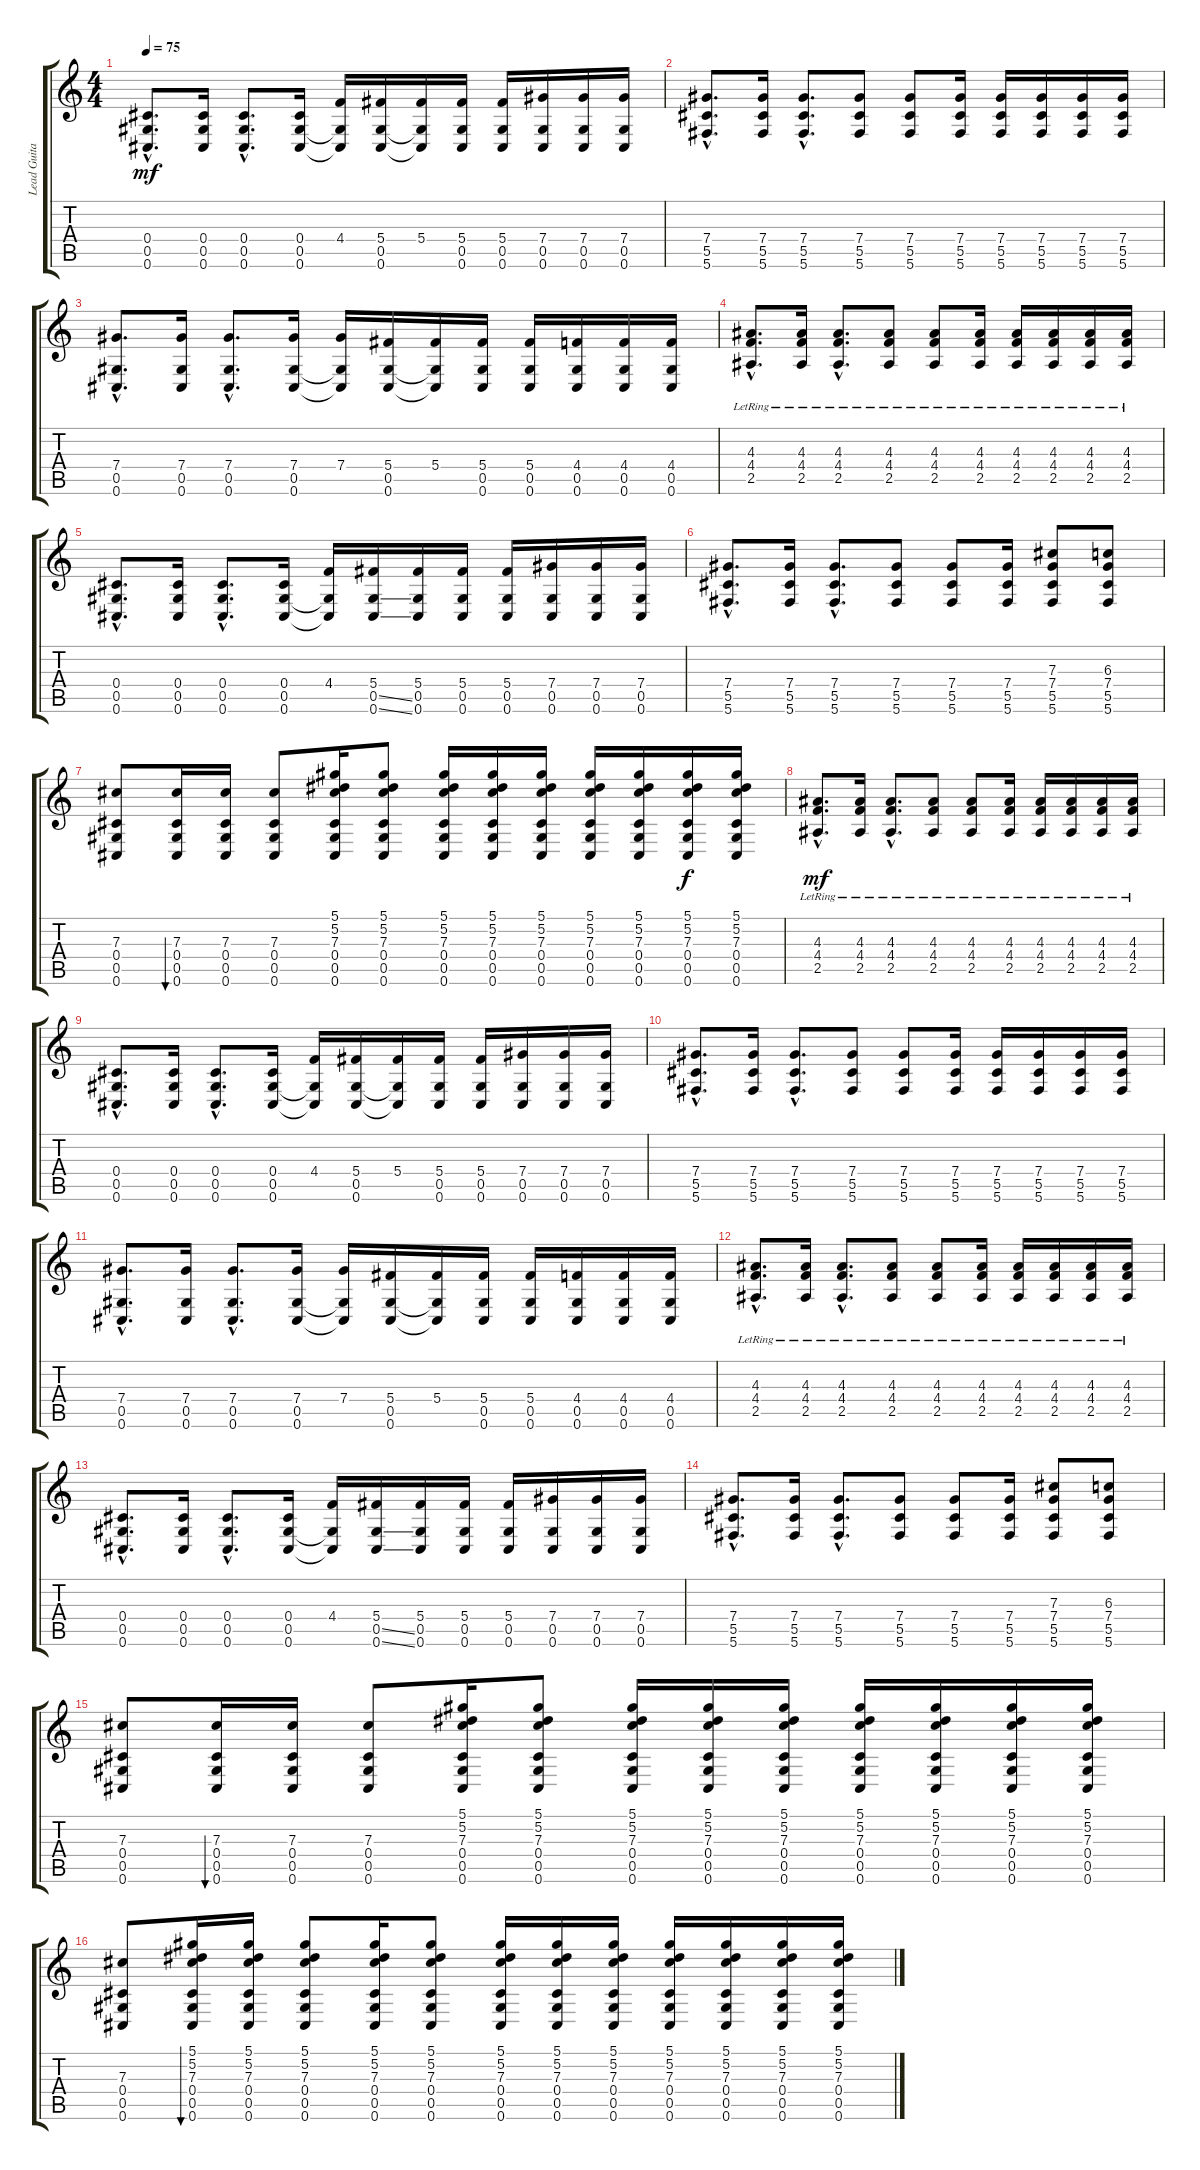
\track ("Lead Guitar " "Lead Guita") {instrument electricguitarclean}
\staff {score tabs}
\tuning (Eb4 Bb3 Gb3 Db3 Ab2 Db2) {hide}
\ts (4 4)
\tempo 75
\clef g2
\ks c
(0.4{hac} 0.5{hac} 0.6{hac}).8{d dy mf} (0.4 0.5 0.6).16 (0.4{hac} 0.5{hac} 0.6{hac}).8{d} (0.4 0.5 0.6).16 (4.4 0.5{t} 0.6{t}).16 (5.4 0.5 0.6).16 (5.4 0.5{t} 0.6{t}).16 (5.4 0.5 0.6).16 (5.4 0.5 0.6).16 (7.4 0.5 0.6).16 (7.4 0.5 0.6).16 (7.4 0.5 0.6).16 |
(7.4{hac} 5.5{hac} 5.6{hac}).8{d} (7.4 5.5 5.6).16 (7.4{hac} 5.5{hac} 5.6{hac}).8{d} (7.4 5.5 5.6).8 (7.4 5.5 5.6).8 (7.4 5.5 5.6).16 (7.4 5.5 5.6).16 (7.4 5.5 5.6).16 (7.4 5.5 5.6).16 (7.4 5.5 5.6).16 |
(7.4{hac} 0.5{hac} 0.6{hac}).8{d} (7.4 0.5 0.6).16 (7.4{hac} 0.5{hac} 0.6{hac}).8{d} (7.4 0.5 0.6).16 (7.4 0.5{t} 0.6{t}).16 (5.4 0.5 0.6).16 (5.4 0.5{t} 0.6{t}).16 (5.4 0.5 0.6).16 (5.4 0.5 0.6).16 (4.4 0.5 0.6).16 (4.4 0.5 0.6).16 (4.4 0.5 0.6).16 |
(4.3{hac lr} 4.4{hac} 2.5{hac}).8{d} (4.3{lr} 4.4 2.5).16 (4.3{hac lr} 4.4{hac} 2.5{hac}).8{d} (4.3{lr} 4.4 2.5).8 (4.3{lr} 4.4 2.5).8 (4.3{lr} 4.4 2.5).16 (4.3{lr} 4.4 2.5).16 (4.3{lr} 4.4 2.5).16 (4.3{lr} 4.4 2.5).16 (4.3{lr} 4.4 2.5).16 |
(0.4{hac} 0.5{hac} 0.6{hac}).8{d} (0.4 0.5 0.6).16 (0.4{hac} 0.5{hac} 0.6{hac}).8{d} (0.4 0.5 0.6).16 (4.4 0.5{t} 0.6{t}).16 (5.4 0.5{ss} 0.6{ss}).16 (5.4 0.5 0.6).16 (5.4 0.5 0.6).16 (5.4 0.5 0.6).16 (7.4 0.5 0.6).16 (7.4 0.5 0.6).16 (7.4 0.5 0.6).16 |
(7.4{hac} 5.5{hac} 5.6{hac}).8{d} (7.4 5.5 5.6).16 (7.4{hac} 5.5{hac} 5.6{hac}).8{d} (7.4 5.5 5.6).8 (7.4 5.5 5.6).8 (7.4 5.5 5.6).16 (7.3 7.4 5.5 5.6).8 (6.3 7.4 5.5 5.6).8 |
(7.3 0.4 0.5 0.6).8 (7.3 0.4 0.5 0.6).16{bu 60} (7.3 0.4 0.5 0.6).16 (7.3 0.4 0.5 0.6).8 (5.1 5.2 7.3 0.4 0.5 0.6).16 (5.1 5.2 7.3 0.4 0.5 0.6).8 (5.1 5.2 7.3 0.4 0.5 0.6).16 (5.1 5.2 7.3 0.4 0.5 0.6).16 (5.1 5.2 7.3 0.4 0.5 0.6).16 (5.1 5.2 7.3 0.4 0.5 0.6).16 (5.1 5.2 7.3 0.4 0.5 0.6).16 (5.1 5.2 7.3 0.4 0.5 0.6).16{dy f} (5.1 5.2 7.3 0.4 0.5 0.6).16 |
(4.3{hac lr} 4.4{hac} 2.5{hac}).8{d dy mf} (4.3{lr} 4.4 2.5).16 (4.3{hac lr} 4.4{hac} 2.5{hac}).8{d} (4.3{lr} 4.4 2.5).8 (4.3{lr} 4.4 2.5).8 (4.3{lr} 4.4 2.5).16 (4.3{lr} 4.4 2.5).16 (4.3{lr} 4.4 2.5).16 (4.3{lr} 4.4 2.5).16 (4.3{lr} 4.4 2.5).16 |
(0.4{hac} 0.5{hac} 0.6{hac}).8{d} (0.4 0.5 0.6).16 (0.4{hac} 0.5{hac} 0.6{hac}).8{d} (0.4 0.5 0.6).16 (4.4 0.5{t} 0.6{t}).16 (5.4 0.5 0.6).16 (5.4 0.5{t} 0.6{t}).16 (5.4 0.5 0.6).16 (5.4 0.5 0.6).16 (7.4 0.5 0.6).16 (7.4 0.5 0.6).16 (7.4 0.5 0.6).16 |
(7.4{hac} 5.5{hac} 5.6{hac}).8{d} (7.4 5.5 5.6).16 (7.4{hac} 5.5{hac} 5.6{hac}).8{d} (7.4 5.5 5.6).8 (7.4 5.5 5.6).8 (7.4 5.5 5.6).16 (7.4 5.5 5.6).16 (7.4 5.5 5.6).16 (7.4 5.5 5.6).16 (7.4 5.5 5.6).16 |
(7.4{hac} 0.5{hac} 0.6{hac}).8{d} (7.4 0.5 0.6).16 (7.4{hac} 0.5{hac} 0.6{hac}).8{d} (7.4 0.5 0.6).16 (7.4 0.5{t} 0.6{t}).16 (5.4 0.5 0.6).16 (5.4 0.5{t} 0.6{t}).16 (5.4 0.5 0.6).16 (5.4 0.5 0.6).16 (4.4 0.5 0.6).16 (4.4 0.5 0.6).16 (4.4 0.5 0.6).16 |
(4.3{hac lr} 4.4{hac} 2.5{hac}).8{d} (4.3{lr} 4.4 2.5).16 (4.3{hac lr} 4.4{hac} 2.5{hac}).8{d} (4.3{lr} 4.4 2.5).8 (4.3{lr} 4.4 2.5).8 (4.3{lr} 4.4 2.5).16 (4.3{lr} 4.4 2.5).16 (4.3{lr} 4.4 2.5).16 (4.3{lr} 4.4 2.5).16 (4.3{lr} 4.4 2.5).16 |
(0.4{hac} 0.5{hac} 0.6{hac}).8{d} (0.4 0.5 0.6).16 (0.4{hac} 0.5{hac} 0.6{hac}).8{d} (0.4 0.5 0.6).16 (4.4 0.5{t} 0.6{t}).16 (5.4 0.5{ss} 0.6{ss}).16 (5.4 0.5 0.6).16 (5.4 0.5 0.6).16 (5.4 0.5 0.6).16 (7.4 0.5 0.6).16 (7.4 0.5 0.6).16 (7.4 0.5 0.6).16 |
(7.4{hac} 5.5{hac} 5.6{hac}).8{d} (7.4 5.5 5.6).16 (7.4{hac} 5.5{hac} 5.6{hac}).8{d} (7.4 5.5 5.6).8 (7.4 5.5 5.6).8 (7.4 5.5 5.6).16 (7.3 7.4 5.5 5.6).8 (6.3 7.4 5.5 5.6).8 |
(7.3 0.4 0.5 0.6).8 (7.3 0.4 0.5 0.6).16{bu 60} (7.3 0.4 0.5 0.6).16 (7.3 0.4 0.5 0.6).8 (5.1 5.2 7.3 0.4 0.5 0.6).16 (5.1 5.2 7.3 0.4 0.5 0.6).8 (5.1 5.2 7.3 0.4 0.5 0.6).16 (5.1 5.2 7.3 0.4 0.5 0.6).16 (5.1 5.2 7.3 0.4 0.5 0.6).16 (5.1 5.2 7.3 0.4 0.5 0.6).16 (5.1 5.2 7.3 0.4 0.5 0.6).16 (5.1 5.2 7.3 0.4 0.5 0.6).16 (5.1 5.2 7.3 0.4 0.5 0.6).16 |
(7.3 0.4 0.5 0.6).8 (5.1 5.2 7.3 0.4 0.5 0.6).16{bu 60} (5.1 5.2 7.3 0.4 0.5 0.6).16 (5.1 5.2 7.3 0.4 0.5 0.6).8 (5.1 5.2 7.3 0.4 0.5 0.6).16 (5.1 5.2 7.3 0.4 0.5 0.6).8 (5.1 5.2 7.3 0.4 0.5 0.6).16 (5.1 5.2 7.3 0.4 0.5 0.6).16 (5.1 5.2 7.3 0.4 0.5 0.6).16 (5.1 5.2 7.3 0.4 0.5 0.6).16 (5.1 5.2 7.3 0.4 0.5 0.6).16 (5.1 5.2 7.3 0.4 0.5 0.6).16 (5.1 5.2 7.3 0.4 0.5 0.6).16
